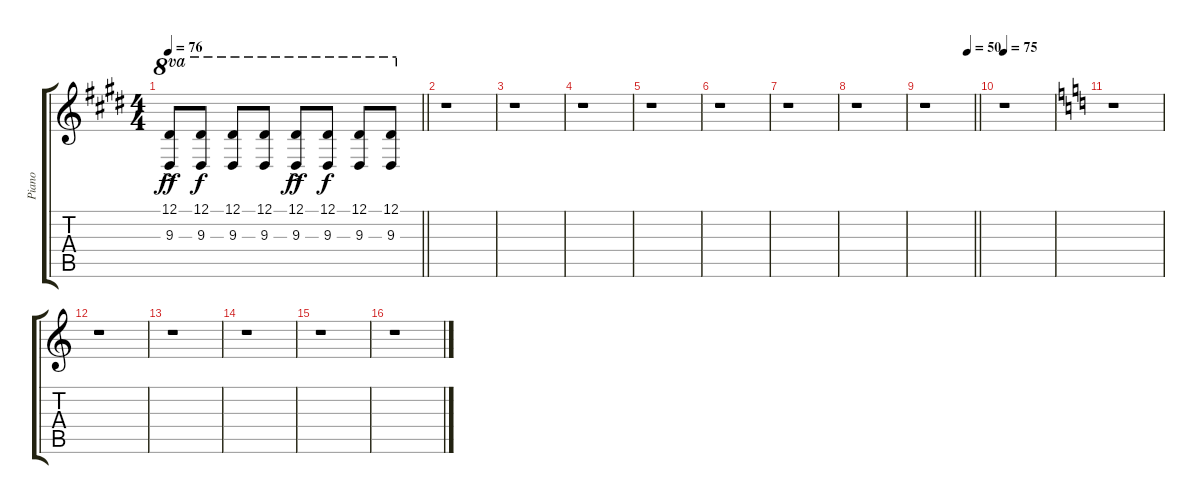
\track ("Piano" "Piano") {instrument brightacousticpiano}
\staff {score tabs}
\tuning (Eb4 Bb3 Gb3 Db3 Ab2 Eb2) {hide}
\ts (4 4)
\tempo 76
\clef g2
\barLineRight lightlight
\ks c#minor
(12.1{ac} 9.3{ac}).8{ot 8va dy ff} (12.1 9.3).8{ot 8va dy f} (12.1 9.3).8{ot 8va} (12.1 9.3).8{ot 8va} (12.1{ac} 9.3{ac}).8{ot 8va dy ff} (12.1 9.3).8{ot 8va dy f} (12.1 9.3).8{ot 8va} (12.1 9.3).8{ot 8va} |
\ks e
r.1 |
\ks c#minor
r.1 |
r.1 |
r.1 |
\ks e
r.1 |
\ks c#minor
r.1 |
r.1 |
\tempo (50 0.875)
\barLineRight lightlight
r.1 |
\tempo 75
\ks e
r.1 |
\ks c
r.1 |
r.1 |
r.1 |
r.1 |
r.1 |
r.1
